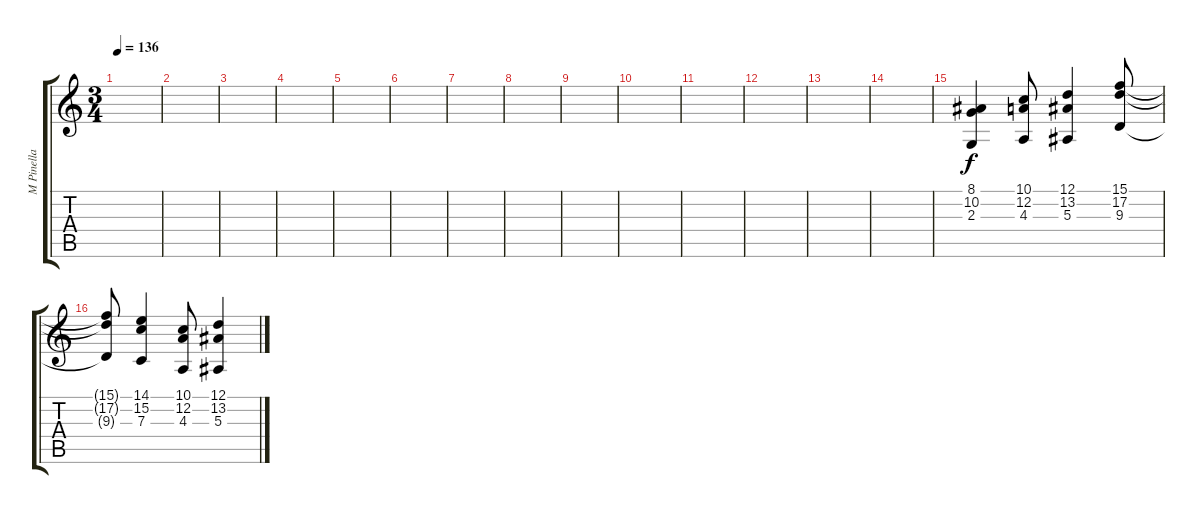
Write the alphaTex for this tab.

\track ("M Pinella" "M Pinella") {instrument acousticgrandpiano}
\staff {score tabs}
\tuning (D4 A3 F3 C3 G2 D2) {hide}
\ts (3 4)
\tempo 136
\clef g2
\ks c
|
|
|
|
|
|
|
|
|
|
|
|
|
|
(8.1 10.2 2.3).4{volume 13} (10.1 12.2 4.3).8 (12.1 13.2 5.3).4 (15.1 17.2 9.3).8 |
(15.1{t} 17.2{t} 9.3{t}).8 (14.1 15.2 7.3).4 (10.1 12.2 4.3).8 (12.1 13.2 5.3).4
